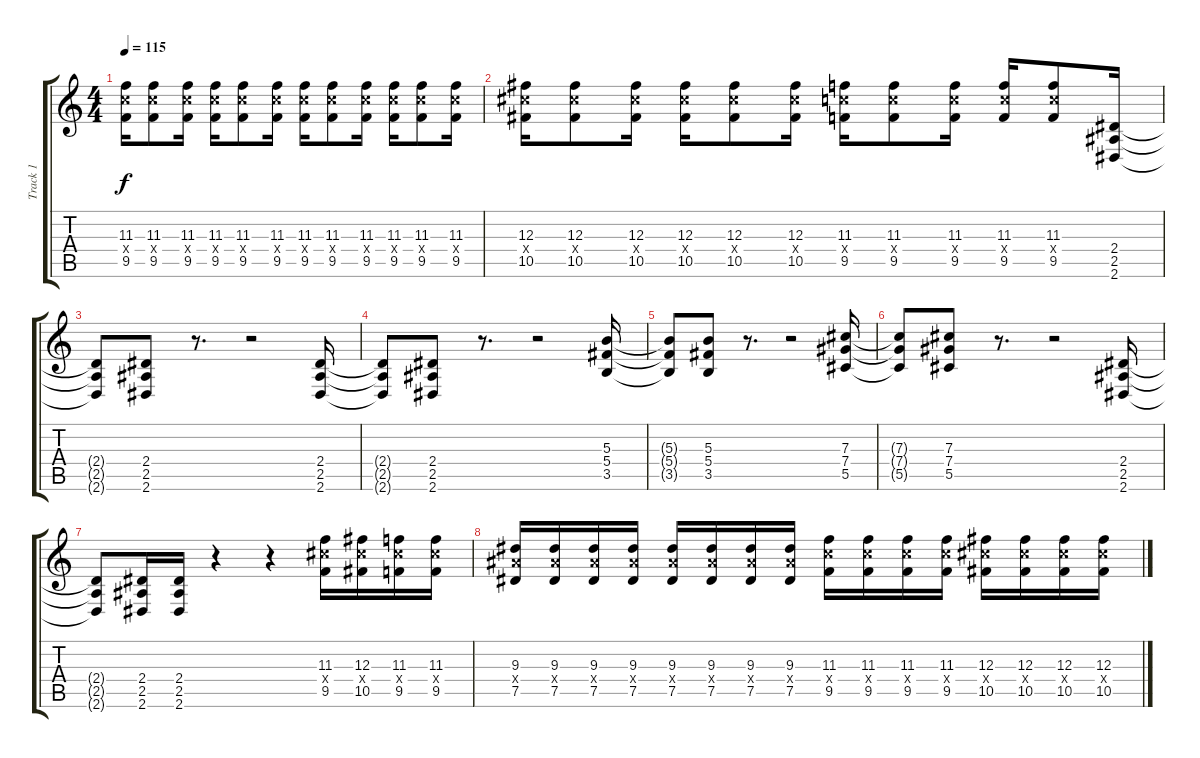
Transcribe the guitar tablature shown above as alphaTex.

\track ("Track 1" "Track 1") {instrument distortionguitar}
\staff {score tabs}
\tuning (Eb4 Bb3 Gb3 Db3 Ab2 Db2) {hide}
\ts (4 4)
\tempo 115
\clef g2
\ks c
(11.3 11.4{x} 9.5).16{dy f} (11.3 11.4{x} 9.5).8 (11.3 11.4{x} 9.5).16 (11.3 11.4{x} 9.5).16 (11.3 11.4{x} 9.5).8 (11.3 11.4{x} 9.5).16 (11.3 11.4{x} 9.5).16 (11.3 11.4{x} 9.5).8 (11.3 11.4{x} 9.5).16 (11.3 11.4{x} 9.5).16 (11.3 11.4{x} 9.5).8 (11.3 11.4{x} 9.5).16 |
(12.3 12.4{x} 10.5).16 (12.3 12.4{x} 10.5).8 (12.3 12.4{x} 10.5).16 (12.3 12.4{x} 10.5).16 (12.3 12.4{x} 10.5).8 (12.3 12.4{x} 10.5).16 (11.3 11.4{x} 9.5).16 (11.3 11.4{x} 9.5).8 (11.3 11.4{x} 9.5).16 (11.3 11.4{x} 9.5).16 (11.3 11.4{x} 9.5).8 (2.4 2.5 2.6).16 |
(2.4{t} 2.5{t} 2.6{t}).8 (2.4 2.5 2.6).8 r.8{d} r.2 (2.4 2.5 2.6).16 |
(2.4{t} 2.5{t} 2.6{t}).8 (2.4 2.5 2.6).8 r.8{d} r.2 (5.3 5.4 3.5).16 |
(5.3{t} 5.4{t} 3.5{t}).8 (5.3 5.4 3.5).8 r.8{d} r.2 (7.3 7.4 5.5).16 |
(7.3{t} 7.4{t} 5.5{t}).8 (7.3 7.4 5.5).8 r.8{d} r.2 (2.4 2.5 2.6).16 |
(2.4{t} 2.5{t} 2.6{t}).8 (2.4 2.5 2.6).16 (2.4 2.5 2.6).16 r.4 r.4 (11.3 12.4{x} 9.5).16 (12.3 12.4{x} 10.5).16 (11.3 12.4{x} 9.5).16 (11.3 12.4{x} 9.5).16 |
(9.3 9.4{x} 7.5).16 (9.3 9.4{x} 7.5).16 (9.3 9.4{x} 7.5).16 (9.3 9.4{x} 7.5).16 (9.3 9.4{x} 7.5).16 (9.3 9.4{x} 7.5).16 (9.3 9.4{x} 7.5).16 (9.3 9.4{x} 7.5).16 (11.3 11.4{x} 9.5).16 (11.3 11.4{x} 9.5).16 (11.3 11.4{x} 9.5).16 (11.3 11.4{x} 9.5).16 (12.3 12.4{x} 10.5).16 (12.3 12.4{x} 10.5).16 (12.3 12.4{x} 10.5).16 (12.3 12.4{x} 10.5).16
